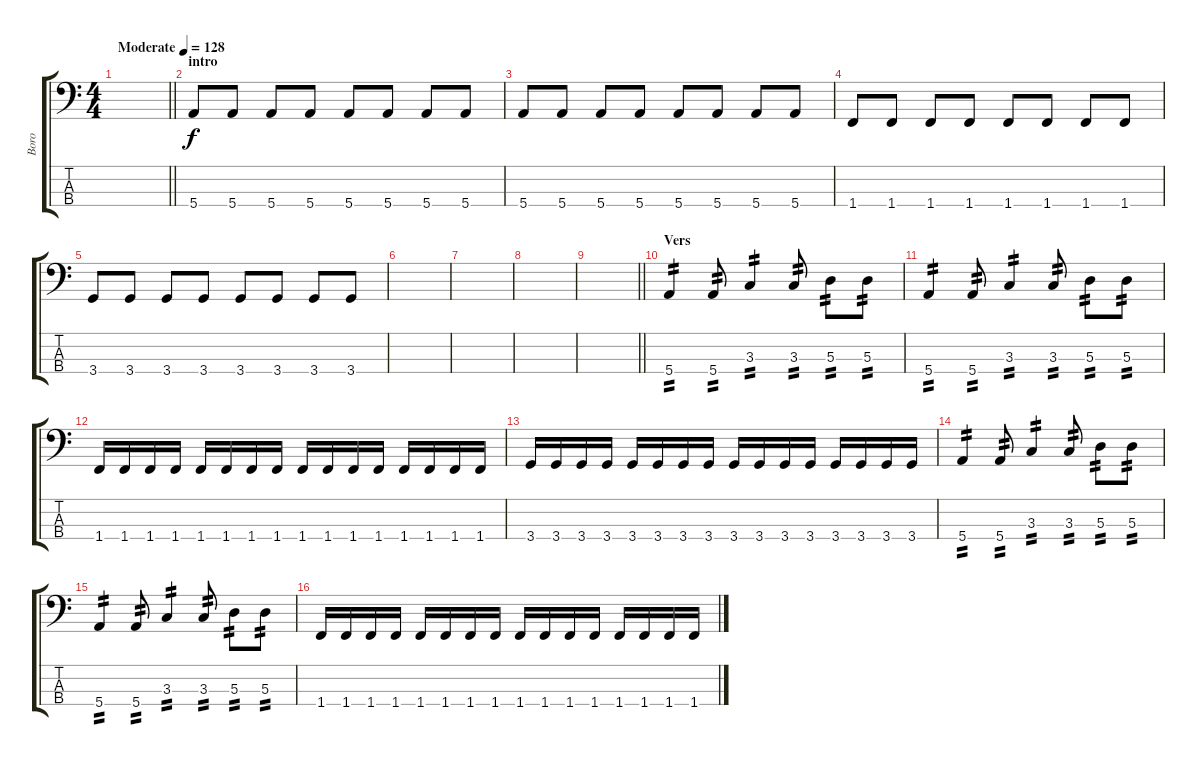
\track ("Boro" "Boro") {instrument electricbassfinger}
\staff {score tabs}
\tuning (G2 D2 A1 E1) {hide}
\ts (4 4)
\tempo (128 "Moderate")
\clef f4
\barLineRight lightlight
\ks c
|
\section ("" "intro")
5.4.8 5.4.8 5.4.8 5.4.8 5.4.8 5.4.8 5.4.8 5.4.8 |
5.4.8 5.4.8 5.4.8 5.4.8 5.4.8 5.4.8 5.4.8 5.4.8 |
1.4.8 1.4.8 1.4.8 1.4.8 1.4.8 1.4.8 1.4.8 1.4.8 |
3.4.8 3.4.8 3.4.8 3.4.8 3.4.8 3.4.8 3.4.8 3.4.8 |
|
|
|
\barLineRight lightlight
|
\section ("" "Vers")
5.4.4{tp 2} 5.4.8{tp 2} 3.3.4{tp 2} 3.3.8{tp 2} 5.3.8{tp 2} 5.3.8{tp 2} |
5.4.4{tp 2} 5.4.8{tp 2} 3.3.4{tp 2} 3.3.8{tp 2} 5.3.8{tp 2} 5.3.8{tp 2} |
1.4.16 1.4.16 1.4.16 1.4.16 1.4.16 1.4.16 1.4.16 1.4.16 1.4.16 1.4.16 1.4.16 1.4.16 1.4.16 1.4.16 1.4.16 1.4.16 |
3.4.16 3.4.16 3.4.16 3.4.16 3.4.16 3.4.16 3.4.16 3.4.16 3.4.16 3.4.16 3.4.16 3.4.16 3.4.16 3.4.16 3.4.16 3.4.16 |
5.4.4{tp 2} 5.4.8{tp 2} 3.3.4{tp 2} 3.3.8{tp 2} 5.3.8{tp 2} 5.3.8{tp 2} |
5.4.4{tp 2} 5.4.8{tp 2} 3.3.4{tp 2} 3.3.8{tp 2} 5.3.8{tp 2} 5.3.8{tp 2} |
1.4.16 1.4.16 1.4.16 1.4.16 1.4.16 1.4.16 1.4.16 1.4.16 1.4.16 1.4.16 1.4.16 1.4.16 1.4.16 1.4.16 1.4.16 1.4.16
